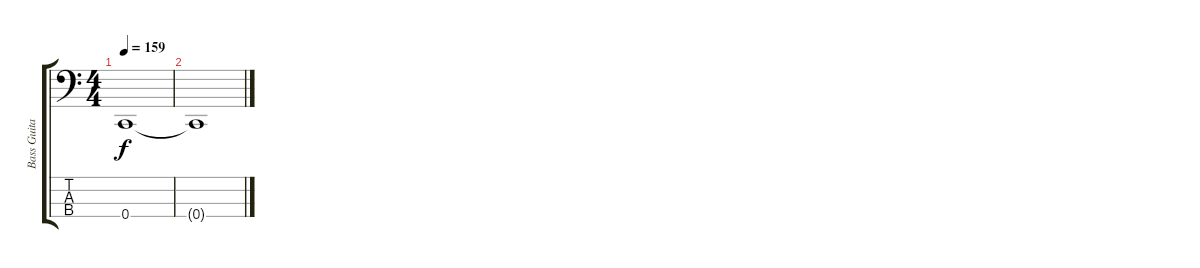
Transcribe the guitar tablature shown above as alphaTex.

\track ("Bass Guitar (Marc McKnight)" "Bass Guita") {instrument electricbasspick}
\staff {score tabs}
\tuning (F2 C2 G1 C1) {hide}
\ts (4 4)
\tempo 159
\clef f4
\ks c
0.4{t}.1{dy f} |
0.4{t}.1
